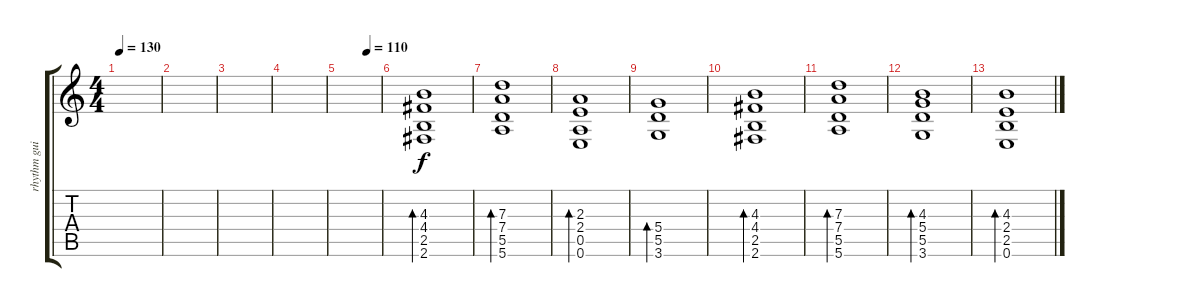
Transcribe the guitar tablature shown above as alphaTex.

\track ("rhythm guitar clean" "rhythm gui") {instrument acousticguitarsteel}
\staff {score tabs}
\tuning (E4 B3 G3 D3 A2 E2) {hide}
\ts (4 4)
\tempo 130
\clef g2
\ks c
|
|
|
|
\tempo (110 0.6666666666666666)
|
(4.3 4.4 2.5 2.6).1{bd 480} |
(7.3 7.4 5.5 5.6).1{bd 480} |
(2.3 2.4 0.5 0.6).1{bd 480} |
(5.4 5.5 3.6).1{bd 480} |
(4.3 4.4 2.5 2.6).1{bd 480} |
(7.3 7.4 5.5 5.6).1{bd 480} |
(4.3 5.4 5.5 3.6).1{bd 480} |
(4.3 2.4 2.5 0.6).1{bd 480}
